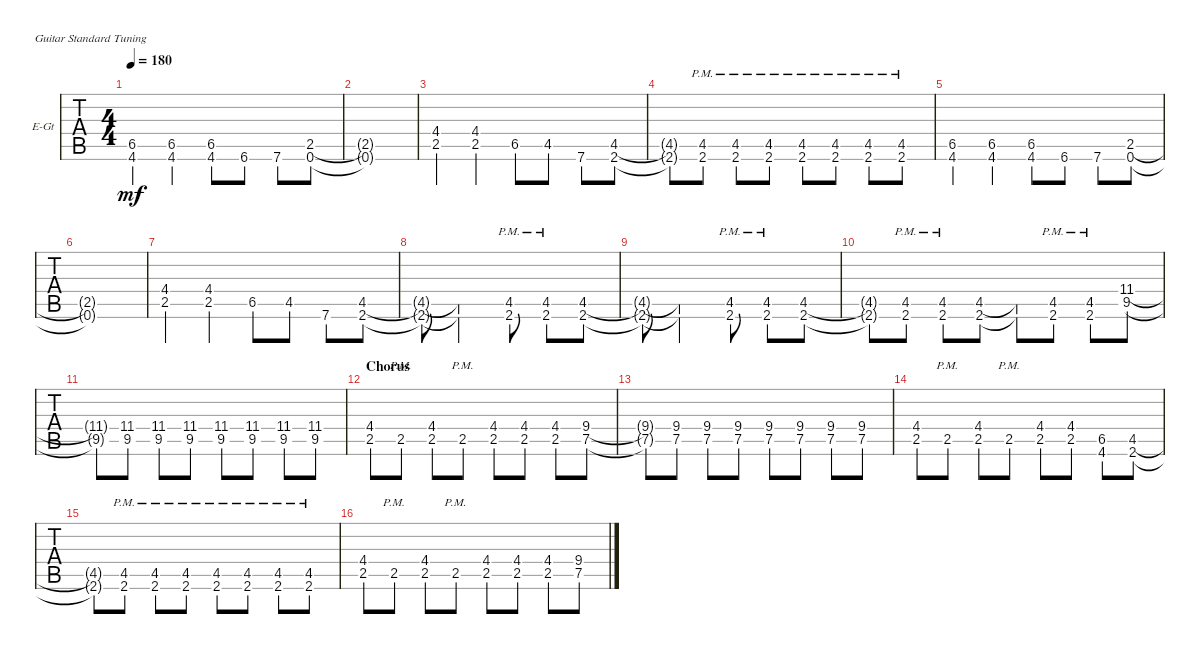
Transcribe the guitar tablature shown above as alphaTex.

\defaultSystemsLayout 4
\bracketExtendMode groupsimilarinstruments
\firstSystemTrackNameOrientation horizontal
\otherSystemsTrackNameOrientation horizontal
\track ("Cole Train" "E-Gt") {instrument distortionguitar}
\staff {tabs}
\tuning (E4 B3 G3 D3 A2 E2)
\ts (4 4)
\tempo 180
\clef g2
\ks c
(4.6 6.5).4{dy mf} (4.6 6.5).4 (4.6 6.5).8 6.6.8 7.6.8 (0.6 2.5).8 |
(0.6{t} 2.5{t}).1 |
(4.4 2.5).4 (2.5 4.4).4 6.5.8 4.5.8 7.6.8 (2.6 4.5).8 |
(2.6{t} 4.5{t}).8 (2.6{pm} 4.5{pm}).8 (2.6{pm} 4.5{pm}).8 (2.6{pm} 4.5{pm}).8 (2.6{pm} 4.5{pm}).8 (2.6{pm} 4.5{pm}).8 (2.6{pm} 4.5{pm}).8 (2.6{pm} 4.5{pm}).8 |
(4.6 6.5).4 (4.6 6.5).4 (4.6 6.5).8 6.6.8 7.6.8 (0.6 2.5).8 |
(0.6{t} 2.5{t}).1 |
(4.4 2.5).4 (2.5 4.4).4 6.5.8 4.5.8 7.6.8 (2.6 4.5).8 |
(2.6{t} 4.5{t}).8 (2.6{t} 4.5{t}).2 (2.6{pm} 4.5{pm}).8 (2.6{pm} 4.5{pm}).8 (2.6 4.5).8 |
(2.6{t} 4.5{t}).8 (2.6{t} 4.5{t}).2 (2.6{pm} 4.5{pm}).8 (2.6{pm} 4.5{pm}).8 (2.6 4.5).8 |
(2.6{t} 4.5{t}).8 (2.6{pm} 4.5{pm}).8 (2.6{pm} 4.5{pm}).8 (2.6 4.5).8 (2.6{t} 4.5{t}).8 (2.6{pm} 4.5{pm}).8 (2.6{pm} 4.5{pm}).8 (9.5 11.4).8 |
(9.5{t} 11.4{t}).8 (9.5 11.4).8 (9.5 11.4).8 (9.5 11.4).8 (9.5 11.4).8 (9.5 11.4).8 (9.5 11.4).8 (9.5 11.4).8 |
\section ("" "Chorus")
(2.5 4.4).8 2.5{pm}.8 (2.5 4.4).8 2.5{pm}.8 (2.5 4.4).8 (2.5 4.4).8 (2.5 4.4).8 (7.5 9.4).8 |
(7.5{t} 9.4{t}).8 (7.5 9.4).8 (7.5 9.4).8 (7.5 9.4).8 (7.5 9.4).8 (7.5 9.4).8 (7.5 9.4).8 (7.5 9.4).8 |
(2.5 4.4).8 2.5{pm}.8 (2.5 4.4).8 2.5{pm}.8 (2.5 4.4).8 (2.5 4.4).8 (6.5 4.6).8 (4.5 2.6).8 |
(4.5{t} 2.6{t}).8 (4.5{pm} 2.6{pm}).8 (4.5{pm} 2.6{pm}).8 (4.5{pm} 2.6{pm}).8 (4.5{pm} 2.6{pm}).8 (4.5{pm} 2.6{pm}).8 (4.5{pm} 2.6{pm}).8 (4.5{pm} 2.6{pm}).8 |
(2.5 4.4).8 2.5{pm}.8 (2.5 4.4).8 2.5{pm}.8 (2.5 4.4).8 (2.5 4.4).8 (2.5 4.4).8 (7.5 9.4).8
